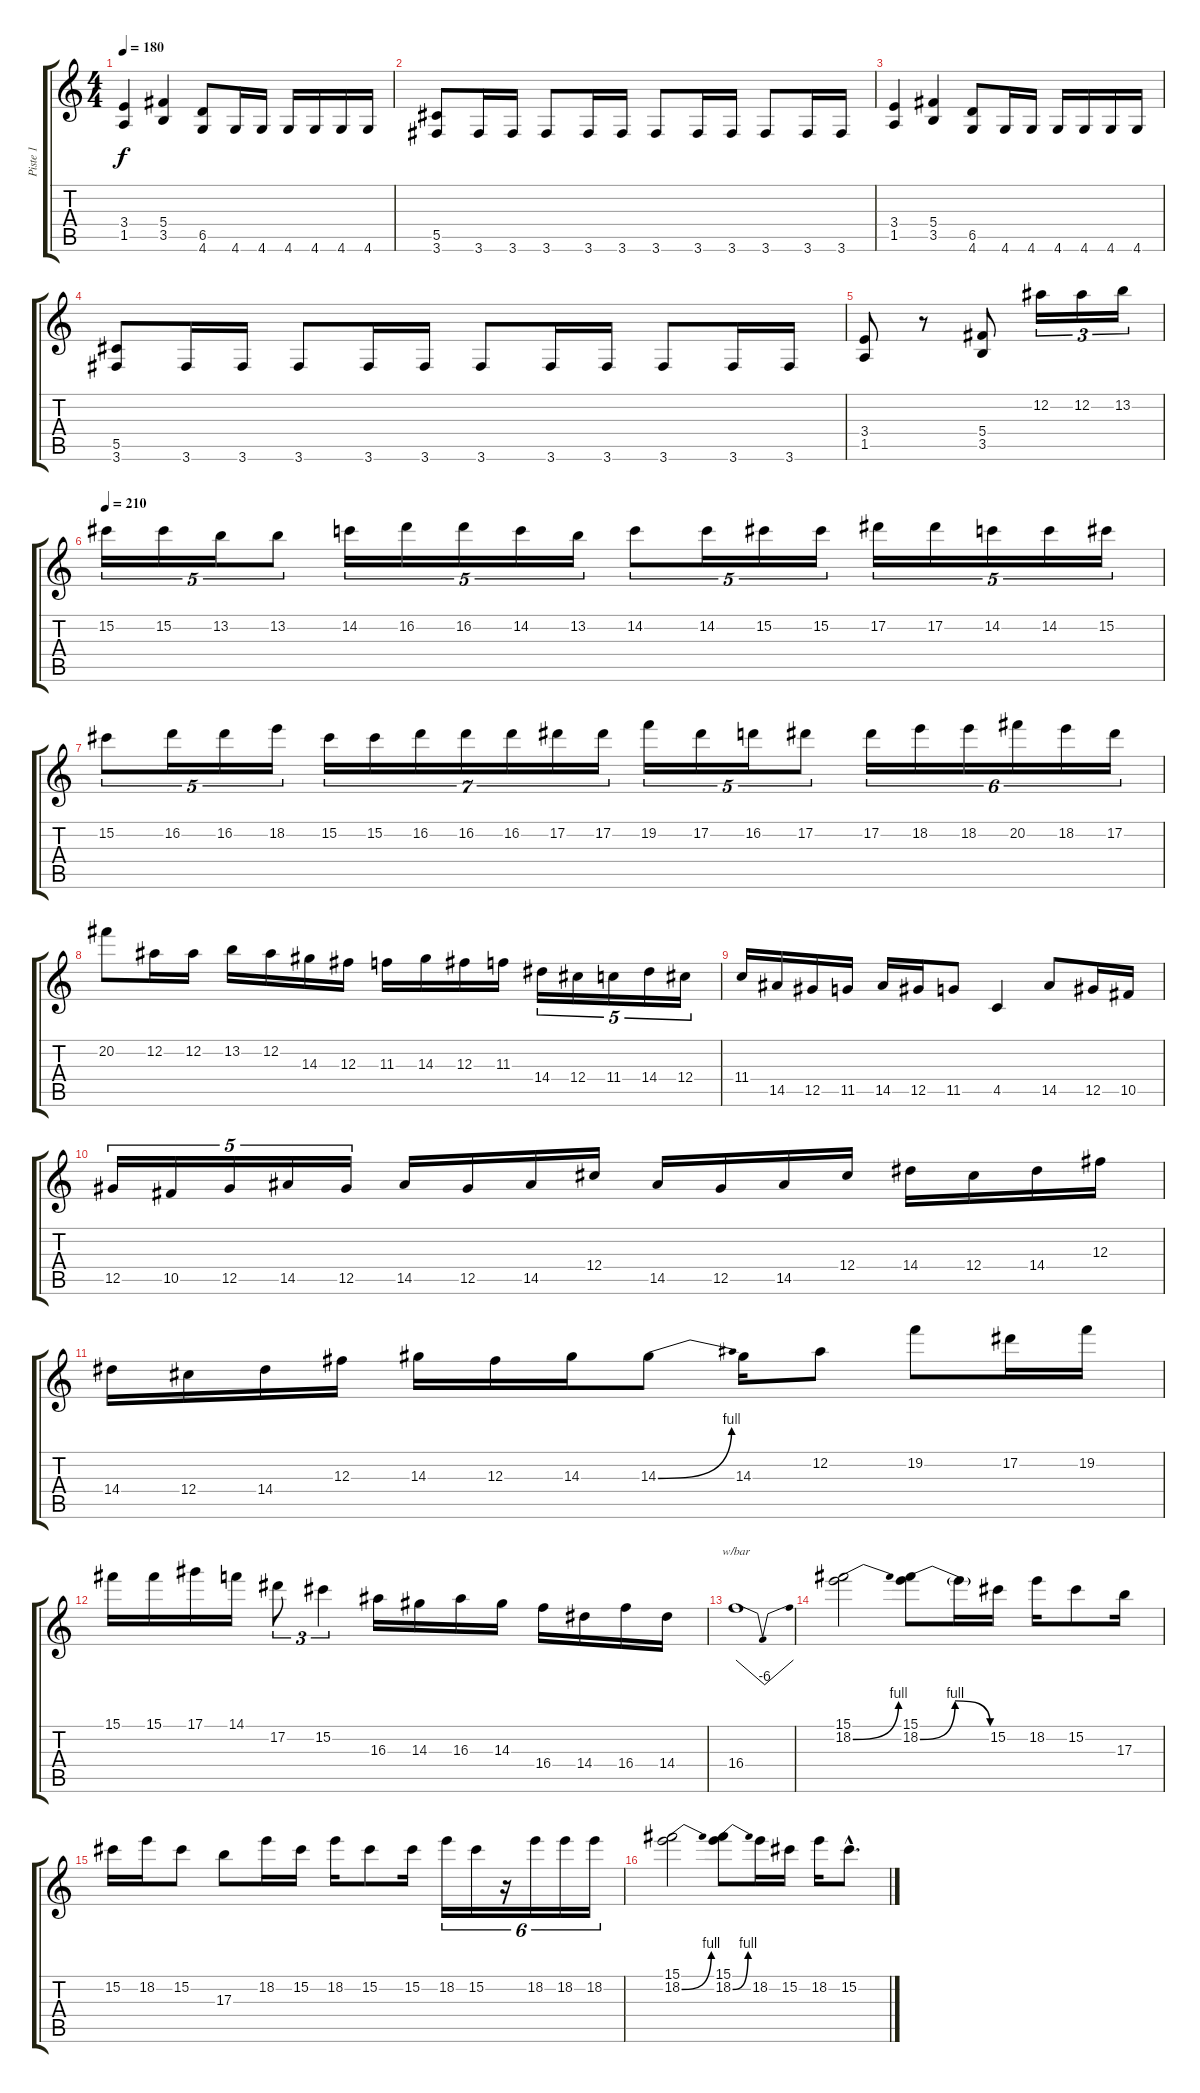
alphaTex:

\track ("Piste 1" "Piste 1") {instrument distortionguitar}
\staff {score tabs}
\tuning (Eb4 Bb3 Gb3 Db3 Ab2 Eb2) {hide}
\ts (4 4)
\tempo 180
\clef g2
\ks c
(3.4 1.5).4{dy f} (5.4 3.5).4 (6.5 4.6).8 4.6.16 4.6.16 4.6.16 4.6.16 4.6.16 4.6.16 |
(5.5 3.6).8 3.6.16 3.6.16 3.6.8 3.6.16 3.6.16 3.6.8 3.6.16 3.6.16 3.6.8 3.6.16 3.6.16 |
(3.4 1.5).4 (5.4 3.5).4 (6.5 4.6).8 4.6.16 4.6.16 4.6.16 4.6.16 4.6.16 4.6.16 |
(5.5 3.6).8 3.6.16 3.6.16 3.6.8 3.6.16 3.6.16 3.6.8 3.6.16 3.6.16 3.6.8 3.6.16 3.6.16 |
(3.4 1.5).8 r.8 (5.4 3.5).8 12.2.16{tu (3 2) volume 16} 12.2.16{tu (3 2)} 13.2.16{tu (3 2)} |
\tempo 210
15.2.16{tu (5 4)} 15.2.16{tu (5 4)} 13.2.16{tu (5 4)} 13.2.8{tu (5 4)} 14.2.16{tu (5 4)} 16.2.16{tu (5 4)} 16.2.16{tu (5 4)} 14.2.16{tu (5 4)} 13.2.16{tu (5 4)} 14.2.8{tu (5 4)} 14.2.16{tu (5 4)} 15.2.16{tu (5 4)} 15.2.16{tu (5 4)} 17.2.16{tu (5 4)} 17.2.16{tu (5 4)} 14.2.16{tu (5 4)} 14.2.16{tu (5 4)} 15.2.16{tu (5 4)} |
15.2.8{tu (5 4)} 16.2.16{tu (5 4)} 16.2.16{tu (5 4)} 18.2.16{tu (5 4)} 15.2.16{tu (7 4)} 15.2.16{tu (7 4)} 16.2.16{tu (7 4)} 16.2.16{tu (7 4)} 16.2.16{tu (7 4)} 17.2.16{tu (7 4)} 17.2.16{tu (7 4)} 19.2.16{tu (5 4)} 17.2.16{tu (5 4)} 16.2.16{tu (5 4)} 17.2.8{tu (5 4)} 17.2.16{tu (6 4)} 18.2.16{tu (6 4)} 18.2.16{tu (6 4)} 20.2.16{tu (6 4)} 18.2.16{tu (6 4)} 17.2.16{tu (6 4)} |
20.2.8 12.2.16 12.2.16 13.2.16 12.2.16 14.3.16 12.3.16 11.3.16 14.3.16 12.3.16 11.3.16 14.4.16{tu (5 4)} 12.4.16{tu (5 4)} 11.4.16{tu (5 4)} 14.4.16{tu (5 4)} 12.4.16{tu (5 4)} |
11.4.16 14.5.16 12.5.16 11.5.16 14.5.16 12.5.16 11.5.8 4.5.4 14.5.8 12.5.16 10.5.16 |
12.5.16{tu (5 4)} 10.5.16{tu (5 4)} 12.5.16{tu (5 4)} 14.5.16{tu (5 4)} 12.5.16{tu (5 4)} 14.5.16 12.5.16 14.5.16 12.4.16 14.5.16 12.5.16 14.5.16 12.4.16 14.4.16 12.4.16 14.4.16 12.3.16 |
14.4.16 12.4.16 14.4.16 12.3.16 14.3.16 12.3.16 14.3.16 14.3{be (bend 0 0 60 4)}.8 14.3.16 12.2.8 19.2.8 17.2.16 19.2.16 |
15.1.16 15.1.16 17.1.16 14.1.16 17.2.8{tu (3 2)} 15.2.4{tu (3 2)} 16.3.16 14.3.16 16.3.16 14.3.16 16.4.16 14.4.16 16.4.16 14.4.16 |
16.4.1{tbe (dip default 0 0 30 -24 60 0)} |
(15.1 18.2{be (bend 0 0 60 4)}).2 (15.1 18.2{be (bendrelease 0 0 30 4 30 4 60 0)}).8 18.2{t}.16 15.2.16 18.2.16 15.2.8 17.3.16 |
15.2.16 18.2.16 15.2.8 17.3.8 18.2.16 15.2.16 18.2.16 15.2.8 15.2.16 18.2.16{tu (6 4)} 15.2.16{tu (6 4)} r.16{tu (6 4)} 18.2.16{tu (6 4)} 18.2.16{tu (6 4)} 18.2.16{tu (6 4)} |
(15.1 18.2{be (bend 0 0 60 4)}).2 (15.1 18.2{be (bend 0 0 60 4)}).8 18.2.16 15.2.16 18.2.16 15.2{hac}.8{d}
